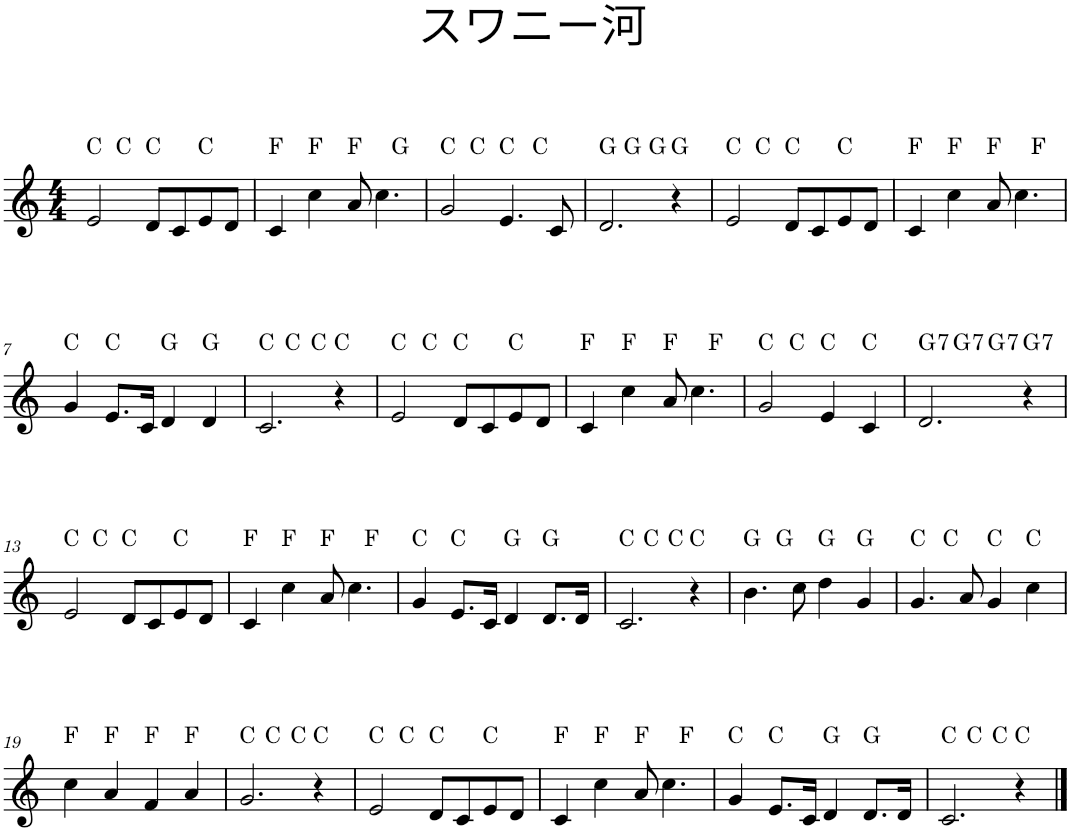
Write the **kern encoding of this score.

**kern	**harte
*part1	*part1
*staff1	*
*I"Piano	*
*I'Pno.	*
*clefG2	*
*k[]	*
*M4/4	*
=1	=1
*^	*
2e/	4ryy	C:maj
.	2.ryy	C:maj
8d/L	.	C:maj
8c/	.	.
8e/	.	C:maj
8d/J	.	.
=2	=2	=2
4c/	2.ryy	F:maj
4cc\	.	F:maj
8a/	.	F:maj
4.cc\	.	.
.	4ryy	G:maj
=3	=3	=3
*	*^	*
2g/	4ryy	2.ryy	C:maj
.	2.ryy	.	C:maj
4.e/	.	.	C:maj
.	.	4ryy	C:maj
8c/	.	.	.
=4	=4	=4	=4
2.d/	4ryy	2ryy	G:maj
.	2.ryy	.	G:maj
.	.	2ryy	G:maj
4r	.	.	G:maj
*	*v	*v	*
=5	=5	=5
2e/	4ryy	C:maj
.	2.ryy	C:maj
8d/L	.	C:maj
8c/	.	.
8e/	.	C:maj
8d/J	.	.
=6	=6	=6
4c/	2.ryy	F:maj
4cc\	.	F:maj
8a/	.	F:maj
4.cc\	.	.
.	4ryy	F:maj
*v	*v	*
!!LO:LB:g=z
=7	=7
4g/	C:maj
8.e/L	C:maj
16c/Jk	.
4d/	G:maj
4d/	G:maj
=8	=8
*^	*
*	*^	*
2.c/	4ryy	2ryy	C:maj
.	2.ryy	.	C:maj
.	.	2ryy	C:maj
4r	.	.	C:maj
*	*v	*v	*
=9	=9	=9
2e/	4ryy	C:maj
.	2.ryy	C:maj
8d/L	.	C:maj
8c/	.	.
8e/	.	C:maj
8d/J	.	.
=10	=10	=10
4c/	2.ryy	F:maj
4cc\	.	F:maj
8a/	.	F:maj
4.cc\	.	.
.	4ryy	F:maj
=11	=11	=11
2g/	4ryy	C:maj
.	2.ryy	C:maj
4e/	.	C:maj
4c/	.	C:maj
=12	=12	=12
!	!	!LO:H:kt=7
*	*^	*
2.d/	4ryy	2ryy	G:7
!	!	!	!LO:H:kt=7
.	2.ryy	.	G:7
!	!	!	!LO:H:kt=7
.	.	2ryy	G:7
!	!	!	!LO:H:kt=7
4r	.	.	G:7
*	*v	*v	*
!!LO:LB:g=z
=13	=13	=13
2e/	4ryy	C:maj
.	2.ryy	C:maj
8d/L	.	C:maj
8c/	.	.
8e/	.	C:maj
8d/J	.	.
=14	=14	=14
4c/	2.ryy	F:maj
4cc\	.	F:maj
8a/	.	F:maj
4.cc\	.	.
.	4ryy	F:maj
*v	*v	*
=15	=15
4g/	C:maj
8.e/L	C:maj
16c/Jk	.
4d/	G:maj
8.d/L	G:maj
16d/Jk	.
=16	=16
*^	*
*	*^	*
2.c/	4ryy	2ryy	C:maj
.	2.ryy	.	C:maj
.	.	2ryy	C:maj
4r	.	.	C:maj
*	*v	*v	*
=17	=17	=17
4.b\	4ryy	G:maj
.	2.ryy	G:maj
8cc\	.	.
4dd\	.	G:maj
4g/	.	G:maj
=18	=18	=18
4.g/	4ryy	C:maj
.	2.ryy	C:maj
8a/	.	.
4g/	.	C:maj
4cc\	.	C:maj
*v	*v	*
!!LO:LB:g=z
=19	=19
4cc\	F:maj
4a/	F:maj
4f/	F:maj
4a/	F:maj
=20	=20
*^	*
*	*^	*
2.g/	4ryy	2ryy	C:maj
.	2.ryy	.	C:maj
.	.	2ryy	C:maj
4r	.	.	C:maj
*	*v	*v	*
=21	=21	=21
2e/	4ryy	C:maj
.	2.ryy	C:maj
8d/L	.	C:maj
8c/	.	.
8e/	.	C:maj
8d/J	.	.
=22	=22	=22
4c/	2.ryy	F:maj
4cc\	.	F:maj
8a/	.	F:maj
4.cc\	.	.
.	4ryy	F:maj
*v	*v	*
=23	=23
4g/	C:maj
8.e/L	C:maj
16c/Jk	.
4d/	G:maj
8.d/L	G:maj
16d/Jk	.
=24	=24
*^	*
*	*^	*
2.c/	4ryy	2ryy	C:maj
.	2.ryy	.	C:maj
.	.	2ryy	C:maj
4r	.	.	C:maj
*v	*v	*v	*
==	==
*-	*-
